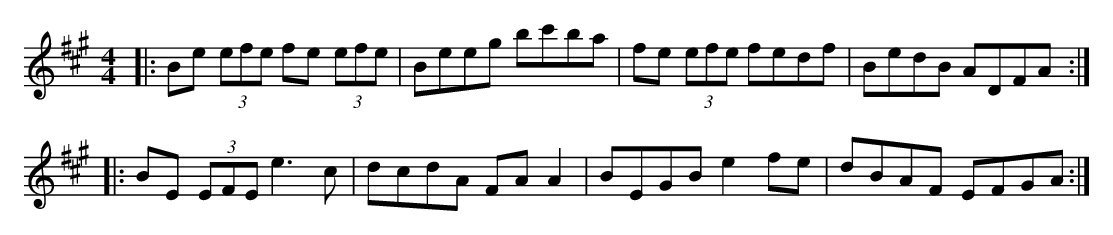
X:1
M:4/4
K:Emix
|:Be (3efe fe (3efe|Beeg bc'ba|fe (3efe fedf|BedB ADFA:|
|:BE (3EFE e3c|dcdA FAA2|BEGB e2 fe|dBAF EFGA:|
